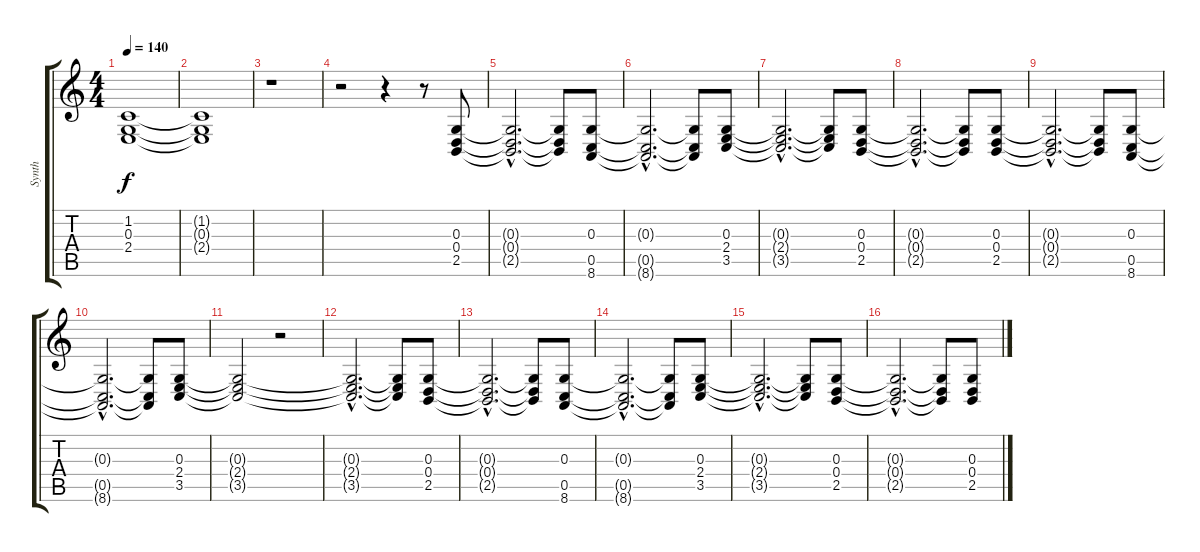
\track ("Synth" "Synth") {instrument acousticgrandpiano}
\staff {score tabs}
\tuning (E4 B3 G3 D3 A2 E2) {hide}
\ts (4 4)
\tempo 140
\clef g2
\ks c
(1.2 0.3 2.4).1{dy f} |
(1.2{t} 0.3{t} 2.4{t}).1 |
r.1 |
r.2 r.4 r.8 (0.3 0.4 2.5).8 |
(0.3{hac t} 0.4{hac t} 2.5{hac t}).2{d} (0.3{t} 0.4{t} 2.5{t}).8 (0.3 0.5 8.6).8 |
(0.3{hac t} 0.5{hac t} 8.6{hac t}).2{d} (0.3{t} 0.5{t} 8.6{t}).8 (0.3 2.4 3.5).8 |
(0.3{hac t} 2.4{hac t} 3.5{hac t}).2{d} (0.3{t} 2.4{t} 3.5{t}).8 (0.3 0.4 2.5).8 |
(0.3{hac t} 0.4{hac t} 2.5{hac t}).2{d} (0.3{t} 0.4{t} 2.5{t}).8 (0.3 0.4 2.5).8 |
(0.3{hac t} 0.4{hac t} 2.5{hac t}).2{d} (0.3{t} 0.4{t} 2.5{t}).8 (0.3 0.5 8.6).8 |
(0.3{hac t} 0.5{hac t} 8.6{hac t}).2{d} (0.3{t} 0.5{t} 8.6{t}).8 (0.3 2.4 3.5).8 |
(0.3{t} 2.4{t} 3.5{t}).2 r.2 |
(0.3{hac t} 2.4{hac t} 3.5{hac t}).2{d} (0.3{t} 2.4{t} 3.5{t}).8 (0.3 0.4 2.5).8 |
(0.3{hac t} 0.4{hac t} 2.5{hac t}).2{d} (0.3{t} 0.4{t} 2.5{t}).8 (0.3 0.5 8.6).8 |
(0.3{hac t} 0.5{hac t} 8.6{hac t}).2{d} (0.3{t} 0.5{t} 8.6{t}).8 (0.3 2.4 3.5).8 |
(0.3{hac t} 2.4{hac t} 3.5{hac t}).2{d} (0.3{t} 2.4{t} 3.5{t}).8 (0.3 0.4 2.5).8 |
(0.3{hac t} 0.4{hac t} 2.5{hac t}).2{d} (0.3{t} 0.4{t} 2.5{t}).8 (0.3 0.4 2.5).8
